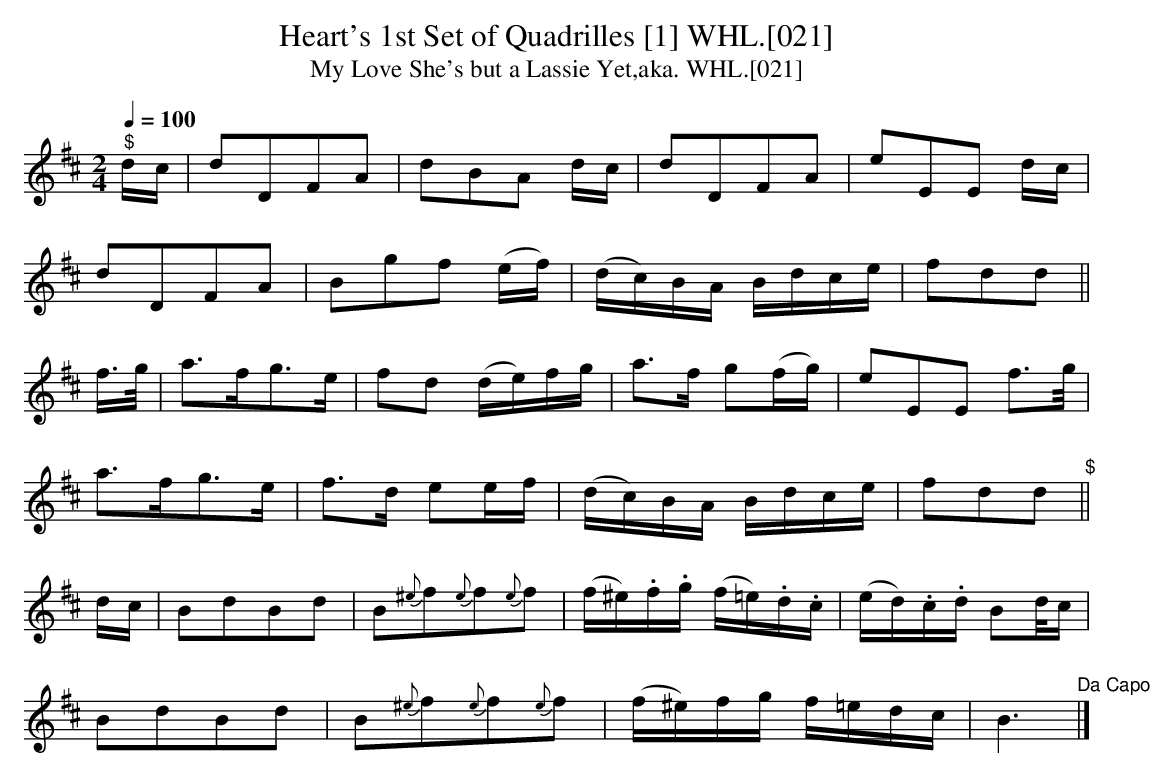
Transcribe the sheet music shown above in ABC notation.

X:1
T:Heart's 1st Set of Quadrilles [1] WHL.[021]
T:My Love She's but a Lassie Yet,aka. WHL.[021]
M:2/4
L:1/8
Q:1/4=100
K:D
"^$"d/c/|dDFA|dBA d/c/|dDFA|eEE d/c/|
dDFA|Bgf (e/f/)|(d/c/)B/A/ B/d/c/e/|fdd||
f/>g/|a>fg>e|fd (d/e/)f/g/|a>f g(f/g/)|eEE f>g/|
a>fg>e|f>d ee/f/|(d/c/)B/A/ B/d/c/e/|fdd"^$"||
K:Bm
d/c/|BdBd|B{^e}f{e}f{e}f|(f/^e/).f/.g/  (f/=e/).d/.c/|(e/d/).c/.d/ Bd//c/|
BdBd|B{^e}f{e}f{e}f|(f/^e/)f/g/ f/=e/d/c/|B3"^Da Capo"|]
